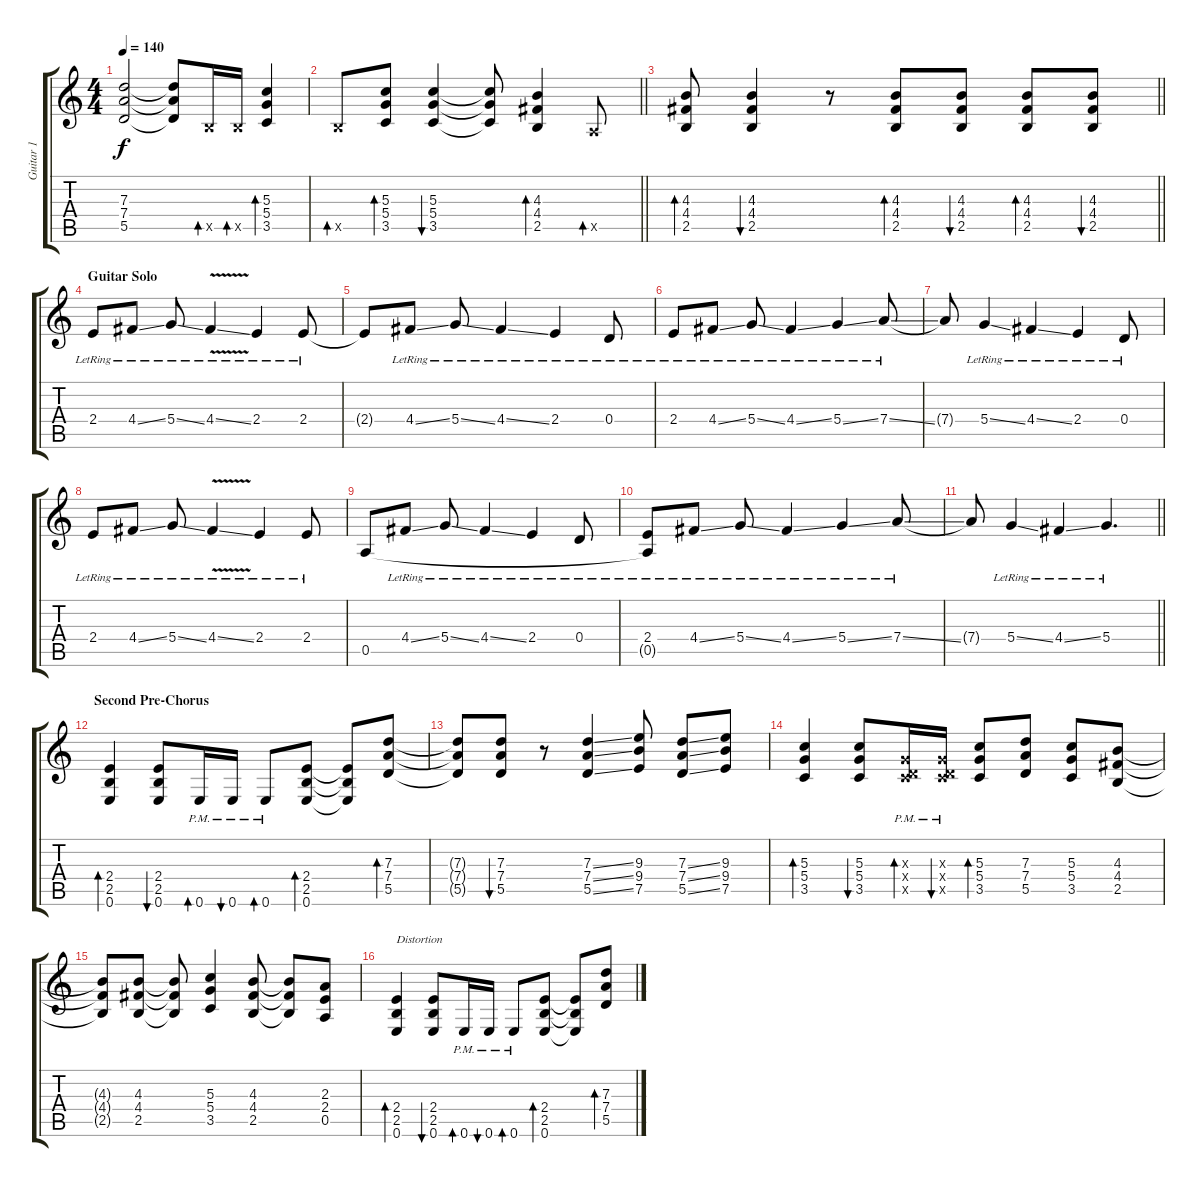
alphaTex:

\track ("Guitar 1" "Guitar 1") {instrument distortionguitar}
\staff {score tabs}
\tuning (E4 B3 G3 D3 A2 E2) {hide}
\ts (4 4)
\tempo 140
\clef g2
\ks c
(7.3{t} 7.4{t} 5.5{t}).2{dy f} (7.3{t} 7.4{t} 5.5{t}).8 2.5{x}.16{bd 60} 2.5{x}.16{bd 60} (5.3 5.4 3.5).4{bd 60} |
\barLineRight lightlight
2.5{x}.8{bd 60} (5.3 5.4 3.5).8{bd 60} (5.3 5.4 3.5).4{bu 60} (5.3{t} 5.4{t} 3.5{t}).8 (4.3 4.4 2.5).4{bd 60} 0.5{x}.8{bd 60} |
\barLineRight lightlight
(4.3 4.4 2.5).8{bd 60} (4.3 4.4 2.5).4{bu 60} r.8 (4.3 4.4 2.5).8{bd 60} (4.3 4.4 2.5).8{bu 60} (4.3 4.4 2.5).8{bd 60} (4.3 4.4 2.5).8{bu 60} |
\section ("" "Guitar Solo")
2.4{lr}.8 4.4{ss lr}.8 5.4{ss lr}.8 4.4{v ss lr}.4 2.4{lr}.4 2.4{lr}.8 |
2.4{t}.8 4.4{ss lr}.8 5.4{ss lr}.8 4.4{ss lr}.4 2.4{lr}.4 0.4{lr}.8 |
2.4{lr}.8 4.4{ss lr}.8 5.4{ss lr}.8 4.4{ss lr}.4 5.4{ss lr}.4 7.4{ss lr}.8 |
7.4{t}.8 5.4{ss lr}.4 4.4{ss lr}.4 2.4{lr}.4 0.4{lr}.8 |
2.4{lr}.8 4.4{ss lr}.8 5.4{ss lr}.8 4.4{v ss lr}.4 2.4{lr}.4 2.4{lr}.8 |
0.5.8 4.4{ss lr}.8 5.4{ss lr}.8 4.4{ss lr}.4 2.4{lr}.4 0.4{lr}.8 |
(2.4{lr} 0.5{t}).8 4.4{ss lr}.8 5.4{ss lr}.8 4.4{ss lr}.4 5.4{ss lr}.4 7.4{ss lr}.8 |
\barLineRight lightlight
7.4{t}.8 5.4{ss lr}.4 4.4{ss lr}.4 5.4{lr}.4{d} |
\section ("" "Second Pre-Chorus")
(2.4 2.5 0.6).4{bd 60} (2.4 2.5 0.6).8{bu 60} 0.6{pm}.16{bd 60} 0.6{pm}.16{bu 60} 0.6{pm}.8{bd 60} (2.4 2.5 0.6).8{bd 60} (2.4{t} 2.5{t} 0.6{t}).8 (7.3 7.4 5.5).8{bd 60} |
(7.3{t} 7.4{t} 5.5{t}).8 (7.3 7.4 5.5).8{bu 60} r.8 (7.3{ss} 7.4{ss} 5.5{ss}).4 (9.3 9.4 7.5).8 (7.3{ss} 7.4{ss} 5.5{ss}).8 (9.3 9.4 7.5).8 |
(5.3 5.4 3.5).4{bd 60} (5.3 5.4 3.5).8{bu 60} (0.3{x} 0.4{x} 3.5{pm x}).16{bd 60} (0.3{x} 0.4{x} 3.5{pm x}).16{bu 60} (5.3 5.4 3.5).8{bd 60} (7.3 7.4 5.5).8 (5.3 5.4 3.5).8 (4.3 4.4 2.5).8 |
(4.3{t} 4.4{t} 2.5{t}).8 (4.3 4.4 2.5).8 (4.3{t} 4.4{t} 2.5{t}).8 (5.3 5.4 3.5).4 (4.3 4.4 2.5).8 (4.3{t} 4.4{t} 2.5{t}).8 (2.3 2.4 0.5).8 |
(2.4 2.5 0.6).4{bd 60 txt "Distortion" instrument distortionguitar} (2.4 2.5 0.6).8{bu 60} 0.6{pm}.16{bd 60} 0.6{pm}.16{bu 60} 0.6{pm}.8{bd 60} (2.4 2.5 0.6).8{bd 60} (2.4{t} 2.5{t} 0.6{t}).8 (7.3 7.4 5.5).8{bd 60}
